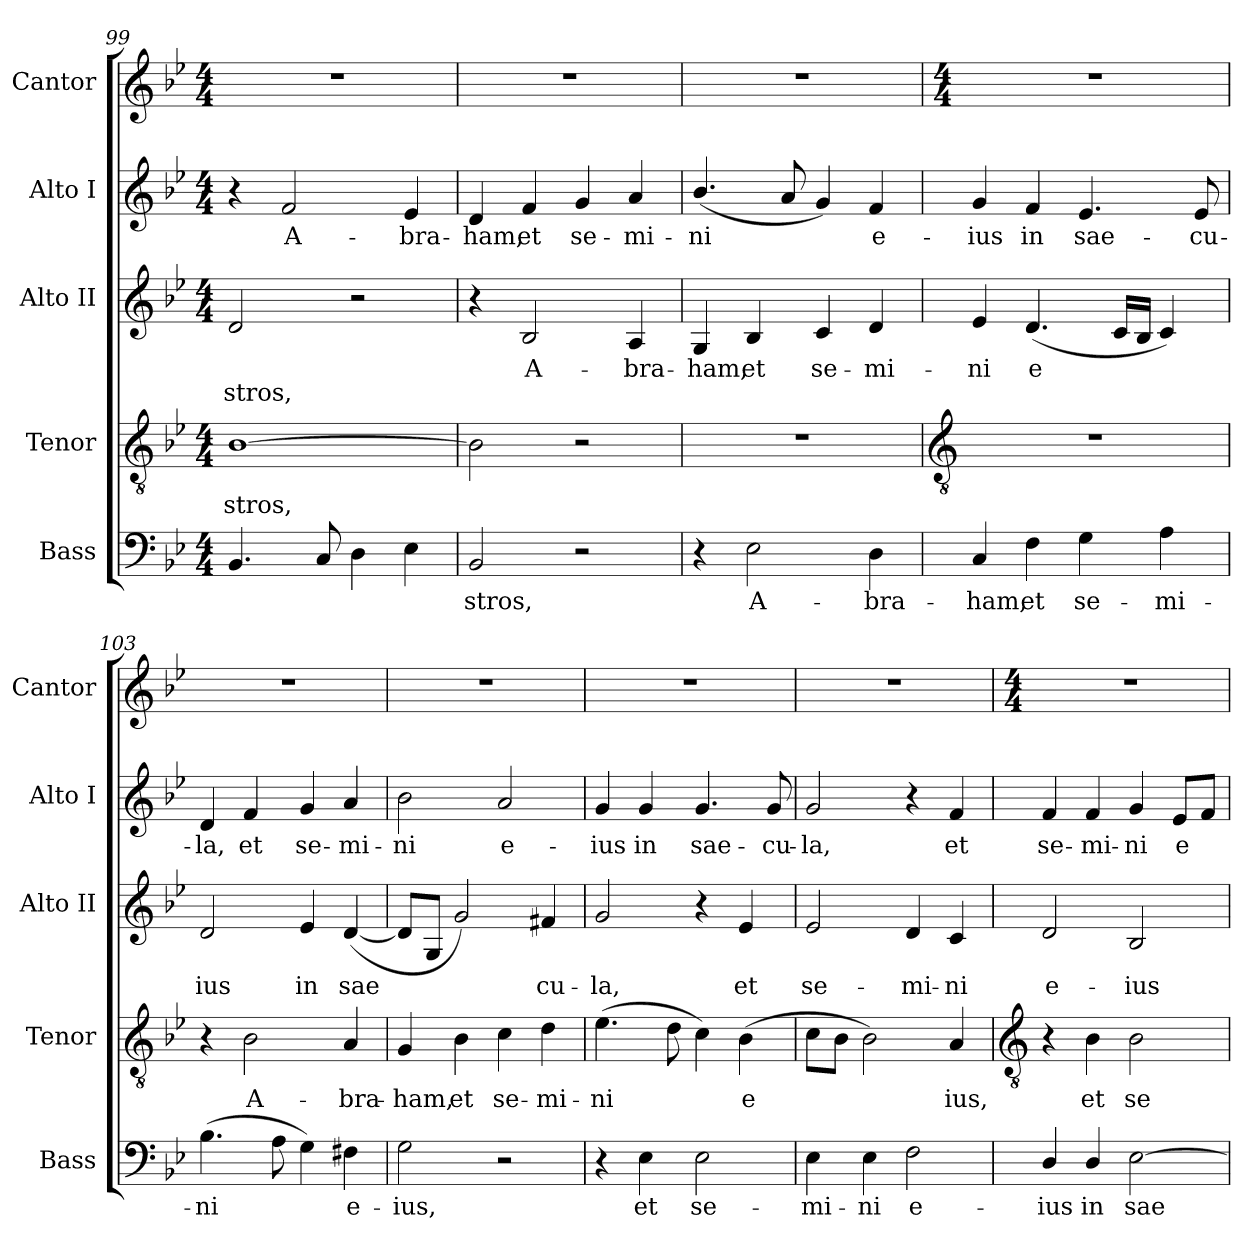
**kern	**text	**kern	**text	**kern	**text	**text	**kern	**text	**kern
*part5	*part5	*part4	*part4	*part3	*part3	*part3	*part2	*part2	*part1
*staff5	*staff5	*staff4	*staff4	*staff3	*staff3	*staff3	*staff2	*staff2	*staff1
*I"Bass	*	*I"Tenor	*	*I"Alto II	*	*	*I"Alto I	*	*I"Cantor
*I'Bass	*	*I'Tenor	*	*I'Alto II	*	*	*I'Alto I	*	*I'Cantor
*clefF4	*	*clefGv2	*	*clefG2	*	*	*clefG2	*	*clefG2
*k[b-e-]	*	*k[b-e-]	*	*k[b-e-]	*	*	*k[b-e-]	*	*k[b-e-]
*B-:	*	*B-:	*	*B-:	*	*	*B-:	*	*B-:
*M4/4	*	*M4/4	*	*M4/4	*	*	*M4/4	*	*M4/4
=99	=99	=99	=99	=99	=99	=99	=99	=99	=99
!	!	!	!LO:LY:b	!	!	!LO:LY:b	!	!	!
4.BB-	.	[1B-	stros,	2d	.	stros,	4r	.	1r
!	!	!	!	!	!	!	!	!LO:LY:b	!
.	.	.	.	.	.	.	2f	A-	.
8C	.	.	.	.	.	.	.	.	.
4D	.	.	.	2r	.	.	.	.	.
!	!	!	!	!	!	!	!	!LO:LY:b	!
4E-	.	.	.	.	.	.	4e-	-bra-	.
=100	=100	=100	=100	=100	=100	=100	=100	=100	=100
!	!LO:LY:b	!	!	!	!	!	!	!LO:LY:b	!
2BB-	stros,	2B-]	.	4r	.	.	4d	-ham,	1r
!	!	!	!	!	!LO:LY:b	!	!	!LO:LY:b	!
.	.	.	.	2B-	A-	.	4f	et	.
!	!	!	!	!	!	!	!	!LO:LY:b	!
2r	.	2r	.	.	.	.	4g	se-	.
!	!	!	!	!	!LO:LY:b	!	!	!LO:LY:b	!
.	.	.	.	4A	-bra-	.	4a	-mi-	.
=101	=101	=101	=101	=101	=101	=101	=101	=101	=101
!	!	!	!	!	!LO:LY:b	!	!	!LO:LY:b	!
4r	.	1r	.	4G	-ham,	.	(<4.b-/	-ni	1r
!	!LO:LY:b	!	!	!	!LO:LY:b	!	!	!	!
2E-	A-	.	.	4B-	et	.	.	.	.
.	.	.	.	.	.	.	8a	.	.
!	!	!	!	!	!LO:LY:b	!	!	!	!
.	.	.	.	4c	se-	.	4g)	.	.
!	!LO:LY:b	!	!	!	!LO:LY:b	!	!	!LO:LY:b	!
4D	-bra-	.	.	4d	-mi-	.	4f	e-	.
!!LO:LB:g=z
=102	=102	=102	=102	=102	=102	=102	=102	=102	=102
*	*	*clefGv2	*	*	*	*	*	*	*
*	*	*	*	*	*	*	*	*	*M4/4
!	!LO:LY:b	!	!	!	!LO:LY:b	!	!	!LO:LY:b	!
4C	-ham,	1r	.	4e-	-ni	.	4g	-ius	1r
!	!LO:LY:b	!	!	!	!LO:LY:b	!	!	!LO:LY:b	!
4F	et	.	.	(<4.d	e	.	4f	in	.
!	!LO:LY:b	!	!	!	!	!	!	!LO:LY:b	!
4G	se-	.	.	.	.	.	4.e-	sae-	.
.	.	.	.	16cLL	.	.	.	.	.
.	.	.	.	16B-JJ	.	.	.	.	.
!	!LO:LY:b	!	!	!	!	!	!	!	!
4A	-mi-	.	.	4c)	.	.	.	.	.
!	!	!	!	!	!	!	!	!LO:LY:b	!
.	.	.	.	.	.	.	8e-	-cu-	.
=103	=103	=103	=103	=103	=103	=103	=103	=103	=103
!	!LO:LY:b	!	!	!	!LO:LY:b	!	!	!LO:LY:b	!
(>4.B-	-ni	4r	.	2d	ius	.	4d	-la,	1r
!	!	!	!LO:LY:b	!	!	!	!	!LO:LY:b	!
.	.	2B-	A-	.	.	.	4f	et	.
8A	.	.	.	.	.	.	.	.	.
!	!	!	!	!	!LO:LY:b	!	!	!LO:LY:b	!
4G)	.	.	.	4e-	in	.	4g	se-	.
!	!LO:LY:b	!	!LO:LY:b	!	!LO:LY:b	!	!	!LO:LY:b	!
4F#	e-	4A	-bra-	(<[4d	sae	.	4a	-mi-	.
=104	=104	=104	=104	=104	=104	=104	=104	=104	=104
!	!LO:LY:b	!	!LO:LY:b	!	!	!	!	!LO:LY:b	!
2G	-ius,	4G	-ham,	8dL]	.	.	2b-	-ni	1r
.	.	.	.	8GJ	.	.	.	.	.
!	!	!	!LO:LY:b	!	!	!	!	!	!
.	.	4B-	et	2g)	.	.	.	.	.
!	!	!	!LO:LY:b	!	!	!	!	!LO:LY:b	!
2r	.	4c	se-	.	.	.	2a	e-	.
!	!	!	!LO:LY:b	!	!LO:LY:b	!	!	!	!
.	.	4d	-mi-	4f#	cu-	.	.	.	.
=105	=105	=105	=105	=105	=105	=105	=105	=105	=105
!	!	!	!LO:LY:b	!	!LO:LY:b	!	!	!LO:LY:b	!
4r	.	(>4.e-	-ni	2g	-la,	.	4g	-ius	1r
!	!LO:LY:b	!	!	!	!	!	!	!LO:LY:b	!
4E-	et	.	.	.	.	.	4g	in	.
.	.	8d	.	.	.	.	.	.	.
!	!LO:LY:b	!	!	!	!	!	!	!LO:LY:b	!
2E-	se-	4c)	.	4r	.	.	4.g	sae-	.
!	!	!	!LO:LY:b	!	!LO:LY:b	!	!	!	!
.	.	(>4B-	e	4e-	et	.	.	.	.
!	!	!	!	!	!	!	!	!LO:LY:b	!
.	.	.	.	.	.	.	8g	-cu-	.
=106	=106	=106	=106	=106	=106	=106	=106	=106	=106
!	!LO:LY:b	!	!	!	!LO:LY:b	!	!	!LO:LY:b	!
4E-	-mi-	8cL	.	2e-	se-	.	2g	-la,	1r
.	.	8B-J	.	.	.	.	.	.	.
!	!LO:LY:b	!	!	!	!	!	!	!	!
4E-	-ni	2B-)	.	.	.	.	.	.	.
!	!LO:LY:b	!	!	!	!LO:LY:b	!	!	!	!
2F	e-	.	.	4d	-mi-	.	4r	.	.
!	!	!	!LO:LY:b	!	!LO:LY:b	!	!	!LO:LY:b	!
.	.	4A	ius,	4c	-ni	.	4f	et	.
!!LO:LB:g=z
=107	=107	=107	=107	=107	=107	=107	=107	=107	=107
*	*	*clefGv2	*	*	*	*	*	*	*
*	*	*	*	*	*	*	*	*	*M4/4
!	!LO:LY:b	!	!	!	!LO:LY:b	!	!	!LO:LY:b	!
4D/	-ius	4r	.	2d	e-	.	4f	se-	1r
!	!LO:LY:b	!	!LO:LY:b	!	!	!	!	!LO:LY:b	!
4D/	in	4B-	et	.	.	.	4f	-mi-	.
!	!LO:LY:b	!	!LO:LY:b	!	!LO:LY:b	!	!	!LO:LY:b	!
[2E-	sae	2B-	se-	2B-	-ius	.	4g	-ni	.
!	!	!	!	!	!	!	!	!LO:LY:b	!
.	.	.	.	.	.	.	8e-L	e	.
.	.	.	.	.	.	.	8fJ	.	.
=	=	=	=	=	=	=	=	=	=
*-	*-	*-	*-	*-	*-	*-	*-	*-	*-
